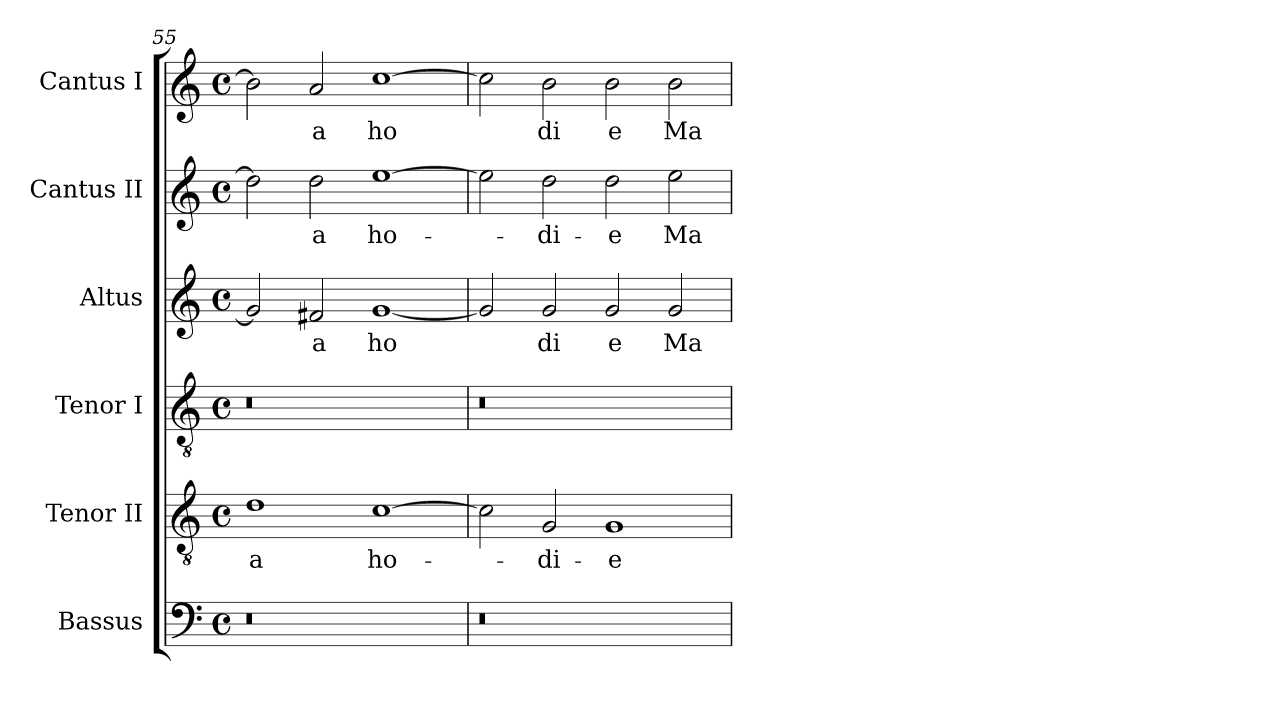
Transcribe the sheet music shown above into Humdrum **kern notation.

**kern	**kern	**text	**kern	**kern	**text	**kern	**text	**kern	**text
*part6	*part5	*part5	*part4	*part3	*part3	*part2	*part2	*part1	*part1
*staff6	*staff5	*staff5	*staff4	*staff3	*staff3	*staff2	*staff2	*staff1	*staff1
*I"Bassus	*I"Tenor II	*	*I"Tenor I	*I"Altus	*	*I"Cantus II	*	*I"Cantus I	*
!!LO:LB:g=z
*clefF4	*clefGv2	*	*clefGv2	*clefG2	*	*clefG2	*	*clefG2	*
*M4/4	*M4/4	*	*M4/4	*M4/4	*	*M4/4	*	*M4/4	*
*met(c)	*met(c)	*	*met(c)	*met(c)	*	*met(c)	*	*met(c)	*
=55	=55	=55	=55	=55	=55	=55	=55	=55	=55
!	!	!LO:LY:b:cj	!	!	!	!	!	!	!
0r	1d	a	0r	2g/]	.	2dd\]	.	2b\]	.
!	!	!	!	!	!LO:LY:b:cj	!	!LO:LY:b:cj	!	!LO:LY:b:cj
.	.	.	.	2f#X/	a	2dd\	a	2a/	-a
!	!	!LO:LY:b:cj	!	!	!LO:LY:b:cj	!	!LO:LY:b:cj	!	!LO:LY:b:cj
.	[>1c	ho-	.	[<1g	ho	[>1ee	ho-	[>1cc	ho
=56	=56	=56	=56	=56	=56	=56	=56	=56	=56
0r	2c\]	.	0r	2g/]	.	2ee\]	.	2cc\]	.
!	!	!LO:LY:b:cj	!	!	!LO:LY:b:cj	!	!LO:LY:b:cj	!	!LO:LY:b:cj
.	2G/	-di-	.	2g/	di	2dd\	-di-	2b\	di
!	!	!LO:LY:b:cj	!	!	!LO:LY:b:cj	!	!LO:LY:b:cj	!	!LO:LY:b:cj
.	1G	-e	.	2g/	e	2dd\	-e	2b\	e
!	!	!	!	!	!LO:LY:b:cj	!	!LO:LY:b:cj	!	!LO:LY:b:cj
.	.	.	.	2g/	Ma	2ee\	Ma-	2b\	Ma
=	=	=	=	=	=	=	=	=	=
*-	*-	*-	*-	*-	*-	*-	*-	*-	*-
